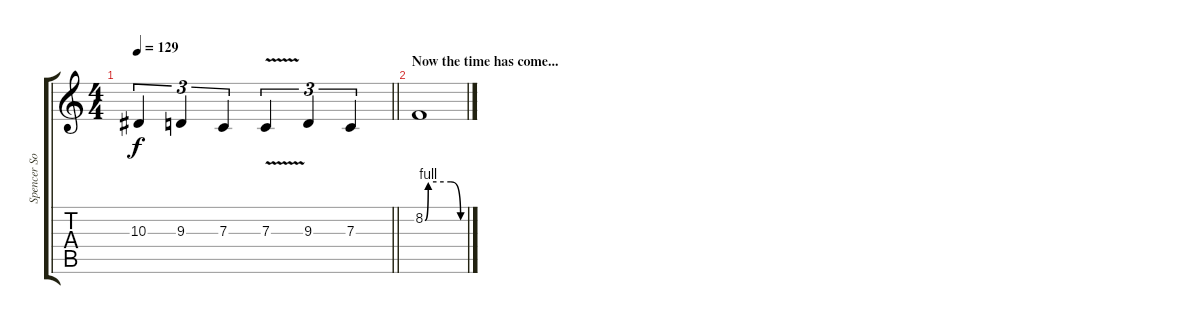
\track ("Spencer Sotelo - Vocals" "Spencer So") {instrument flute}
\staff {score tabs}
\tuning (D4 A3 F3 C3 G2 C2) {hide}
\ts (4 4)
\tempo 129
\clef g2
\barLineRight lightlight
\ks c
10.3.4{tu (3 2) dy f} 9.3.4{tu (3 2)} 7.3.4{tu (3 2)} 7.3{v}.4{tu (3 2)} 9.3.4{tu (3 2)} 7.3.4{tu (3 2)} |
\section ("" "Now the time has come...")
8.2{be (custom 0 0 5 4 40 4 55 0 60 0)}.1
